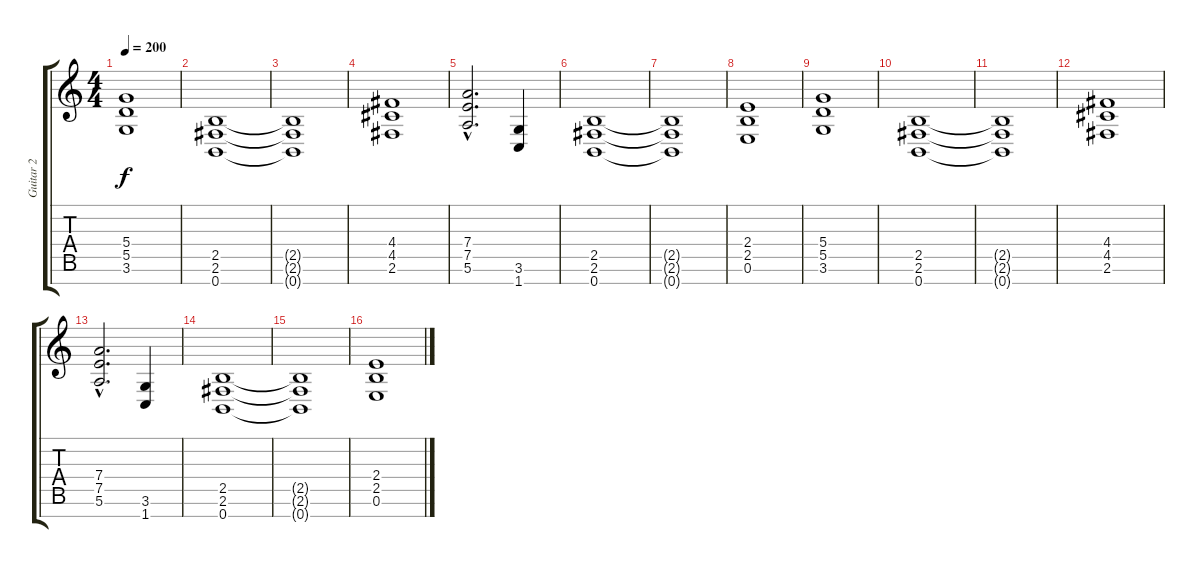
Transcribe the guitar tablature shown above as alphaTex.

\track ("Guitar 2" "Guitar 2") {instrument overdrivenguitar}
\staff {score tabs}
\tuning (E4 B3 G3 D3 A2 E2 B1) {hide}
\ts (4 4)
\tempo 200
\clef g2
\ks c
(5.4 5.5 3.6).1{dy f} |
(2.5 2.6 0.7).1 |
(2.5{t} 2.6{t} 0.7{t}).1 |
(4.4 4.5 2.6).1 |
(7.4{hac} 7.5{hac} 5.6{hac}).2{d} (3.6 1.7).4 |
(2.5 2.6 0.7).1 |
(2.5{t} 2.6{t} 0.7{t}).1 |
(2.4 2.5 0.6).1 |
(5.4 5.5 3.6).1 |
(2.5 2.6 0.7).1 |
(2.5{t} 2.6{t} 0.7{t}).1 |
(4.4 4.5 2.6).1 |
(7.4{hac} 7.5{hac} 5.6{hac}).2{d} (3.6 1.7).4 |
(2.5 2.6 0.7).1 |
(2.5{t} 2.6{t} 0.7{t}).1 |
(2.4 2.5 0.6).1
